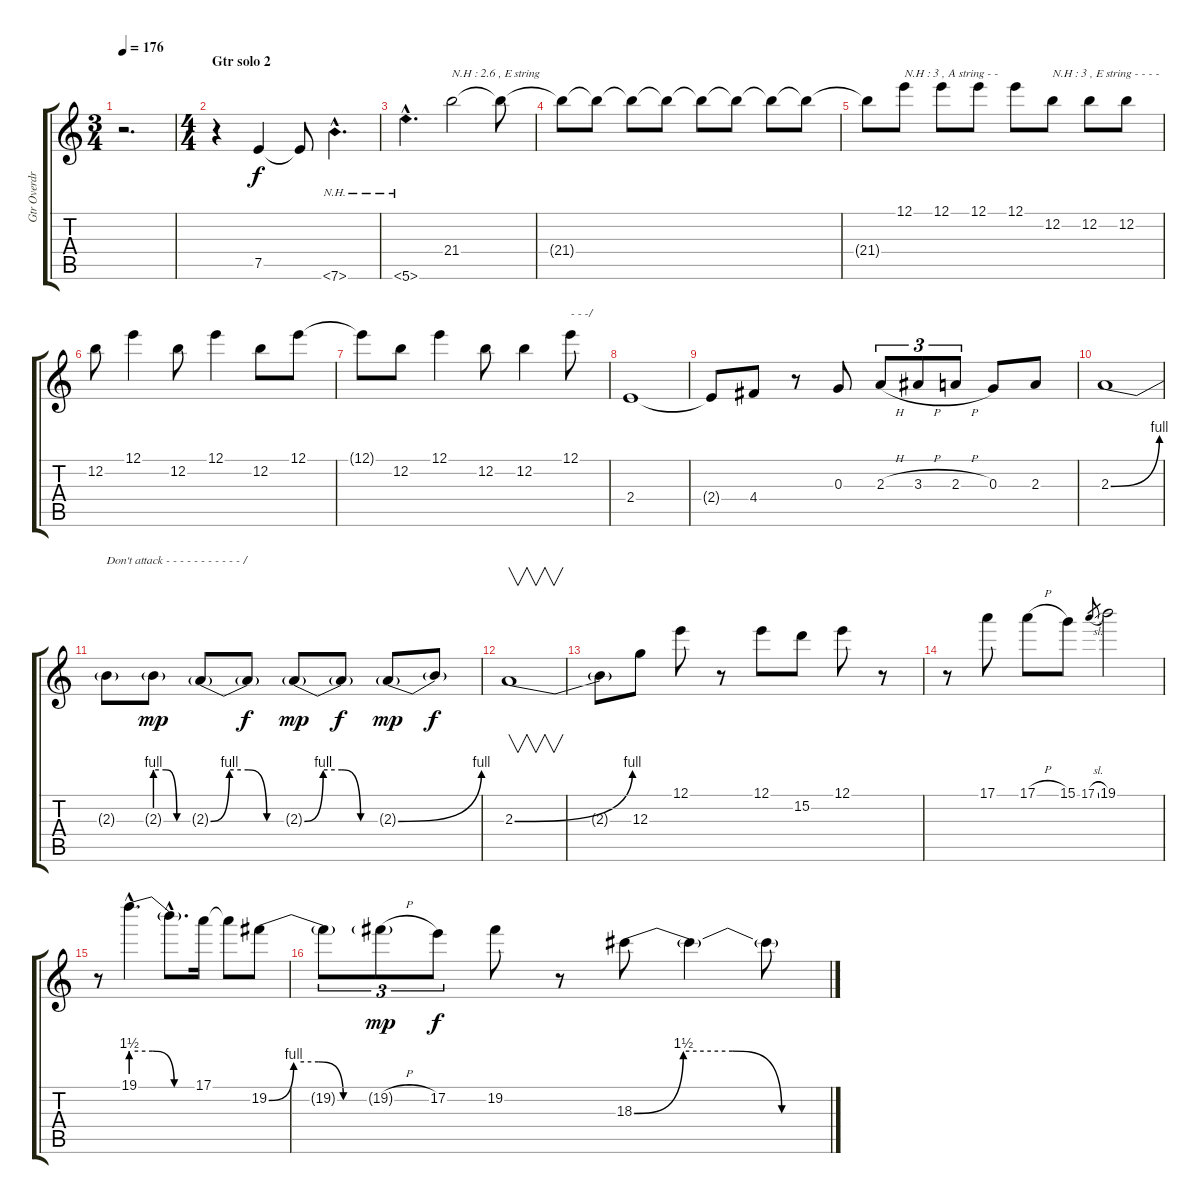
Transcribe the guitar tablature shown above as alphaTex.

\track ("Gtr Overdrive" "Gtr Overdr") {instrument overdrivenguitar}
\staff {score tabs}
\tuning (E4 B3 G3 D3 A2 E2) {hide}
\ts (3 4)
\tempo 176
\clef g2
\ks c
r.2{d dy f} |
\ts (4 4)
\section ("" "Gtr solo 2")
r.4 7.5.4 7.5{t}.8 7.6{nh hac}.4{d} |
5.6{nh hac}.4{d} 21.4.2{txt "N.H : 2.6 , E string"} 21.4{t}.8 |
21.4{t}.8 21.4{t}.8 21.4{t}.8 21.4{t}.8 21.4{t}.8 21.4{t}.8 21.4{t}.8 21.4{t}.8 |
21.4{t}.8 12.1.8{txt "N.H : 3 , A string - -"} 12.1.8 12.1.8 12.1.8 12.2.8{txt "N.H : 3 , E string - - - -"} 12.2.8 12.2.8 |
12.2.8 12.1.4 12.2.8 12.1.4 12.2.8 12.1.8 |
12.1{t}.8 12.2.8 12.1.4 12.2.8 12.2.4 12.1.8{txt "- - -/"} |
2.4.1 |
2.4{t}.8 4.4.8 r.8 0.3.8 2.3{h}.8{tu (3 2)} 3.3{h}.8{tu (3 2)} 2.3{h}.8{tu (3 2)} 0.3.8 2.3.8 |
2.3{be (bend 0 0 60 4)}.1 |
2.3{t}.8{txt "Don't attack - - - - - - - - - - - /"} 2.3{be (custom 0 4 20 4 40 0 60 0) g}.8{dy mp} 2.3{be (custom 0 0 15 4 30 4 45 0 60 0) g}.8 2.3{t}.8{dy f} 2.3{be (custom 0 0 15 4 30 4 45 0 60 0) g}.8{dy mp} 2.3{t}.8{dy f} 2.3{be (bend 0 0 60 4) g}.8{dy mp} 2.3{t}.8{dy f} |
2.3{be (bend 0 0 60 4)}.1{v} |
2.3{t}.8 12.3.8 12.1.8 r.8 12.1.8 15.2.8 12.1.8 r.8 |
r.8 17.1.8 17.1{h}.8 15.1.8 17.1{sl}.8{gr} 19.1.2 |
r.8 19.1{be (custom 0 6 20 6 40 0 60 0) hac}.4{d} 19.1{hac t}.8{d} 17.1.16 17.1{t}.8 19.2{be (custom 0 0 15 4 30 4 45 0 60 0)}.8 |
19.2{t}.8{tu (3 2)} 19.2{h g}.8{tu (3 2) dy mp} 17.2.8{tu (3 2) dy f} 19.2.8 r.8 18.3{be (custom 0 0 15 6 30 6 45 0 60 0)}.8 18.3{t}.4 18.3{t}.8
